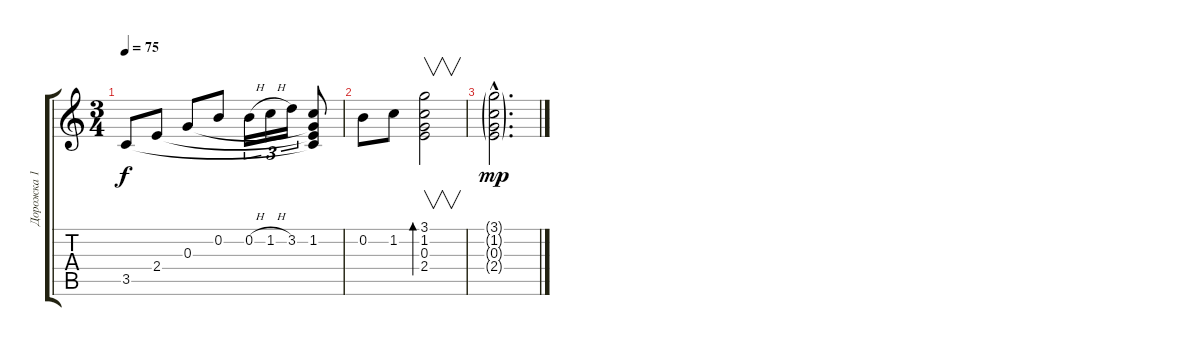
\track ("Дорожка 1" "Дорожка 1") {instrument acousticguitarnylon}
\staff {score tabs}
\tuning (E4 B3 G3 D3 A2 E2) {hide}
\ts (3 4)
\tempo 75
\clef g2
\ks c
3.5.8{dy f} 2.4.8 0.3.8 0.2.8 0.2{h}.16{tu (3 2)} 1.2{h}.16{tu (3 2)} 3.2.16{tu (3 2)} (1.2 0.3{t} 2.4{t} 3.5{t}).8 |
0.2.8 1.2.8 (3.1 1.2 0.3 2.4).2{v bd 240} |
(3.1{g hac} 1.2{g hac} 0.3{g hac} 2.4{g hac}).2{d dy mp}
